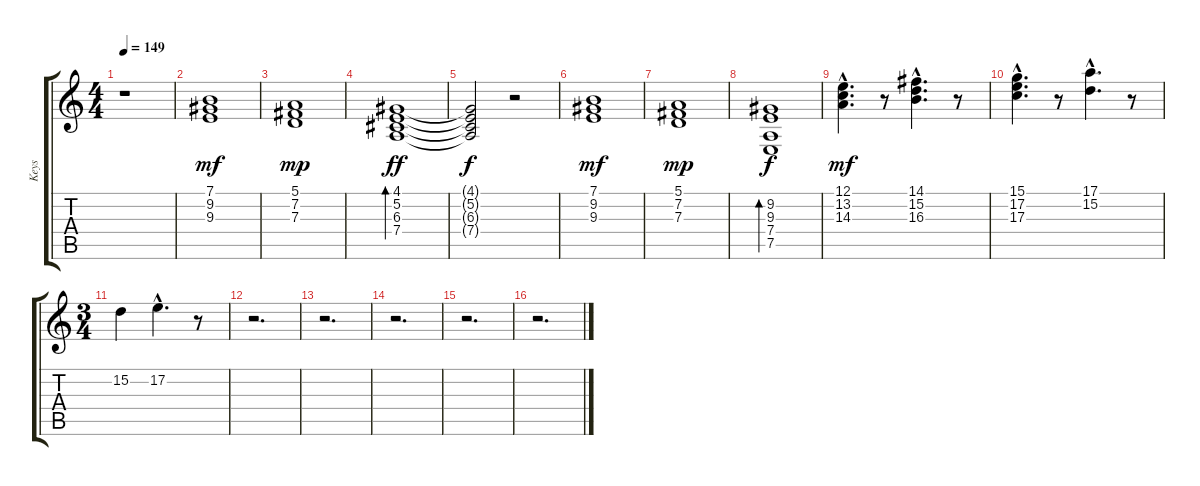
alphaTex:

\track ("Keys" "Keys") {instrument synthstrings1}
\staff {score tabs}
\tuning (E4 B3 G3 D3 A2 E2) {hide}
\ts (4 4)
\tempo 149
\clef g2
\ks c
r.1{dy mp} |
(7.1 9.2 9.3).1{dy mf instrument synthstrings1} |
(5.1 7.2 7.3).1{dy mp} |
(4.1 5.2 6.3 7.4).1{bd 60 dy ff} |
(4.1{t} 5.2{t} 6.3{t} 7.4{t}).2{dy f} r.2 |
(7.1 9.2 9.3).1{dy mf volume 10} |
(5.1 7.2 7.3).1{dy mp} |
(9.2 9.3 7.4 7.5).1{bd 60 dy f} |
(12.1{hac} 13.2{hac} 14.3{hac}).4{d dy mf} r.8 (14.1{hac} 15.2{hac} 16.3{hac}).4{d} r.8 |
(15.1{hac} 17.2{hac} 17.3{hac}).4{d} r.8 (17.1{hac} 15.2{hac}).4{d} r.8 |
\ts (3 4)
15.2.4 17.2{hac}.4{d} r.8 |
r.2{d} |
r.2{d} |
r.2{d} |
r.2{d} |
r.2{d}
